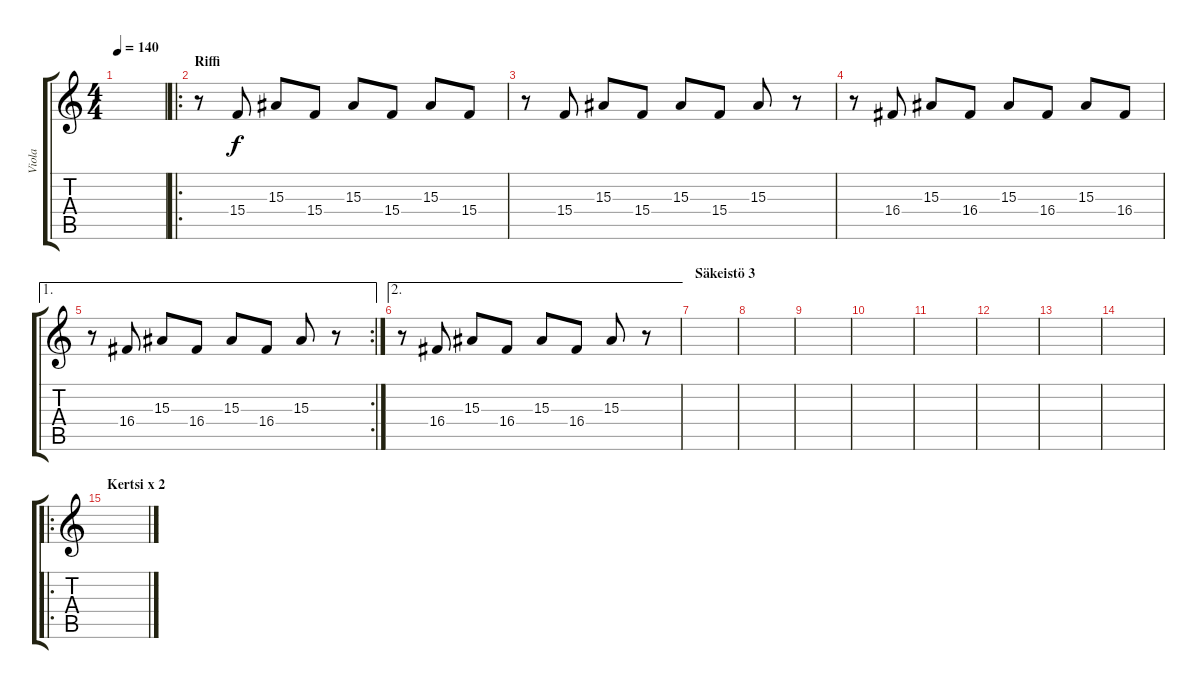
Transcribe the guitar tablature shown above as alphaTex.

\track ("Viola" "Viola") {instrument viola}
\staff {score tabs}
\tuning (E4 B3 G3 D3 A2 E2) {hide}
\ts (4 4)
\tempo 140
\clef g2
\ks c
|
\ro
\section ("" "Riffi")
r.8 15.4.8 15.3.8 15.4.8 15.3.8 15.4.8 15.3.8 15.4.8 |
r.8 15.4.8 15.3.8 15.4.8 15.3.8 15.4.8 15.3.8 r.8 |
r.8 16.4.8 15.3.8 16.4.8 15.3.8 16.4.8 15.3.8 16.4.8 |
\ae 1
\rc 2
r.8 16.4.8 15.3.8 16.4.8 15.3.8 16.4.8 15.3.8 r.8 |
\ae 2
r.8 16.4.8 15.3.8 16.4.8 15.3.8 16.4.8 15.3.8 r.8 |
\section ("" "Säkeistö 3")
|
|
|
|
|
|
|
|
\ro
\section ("" "Kertsi x 2")
